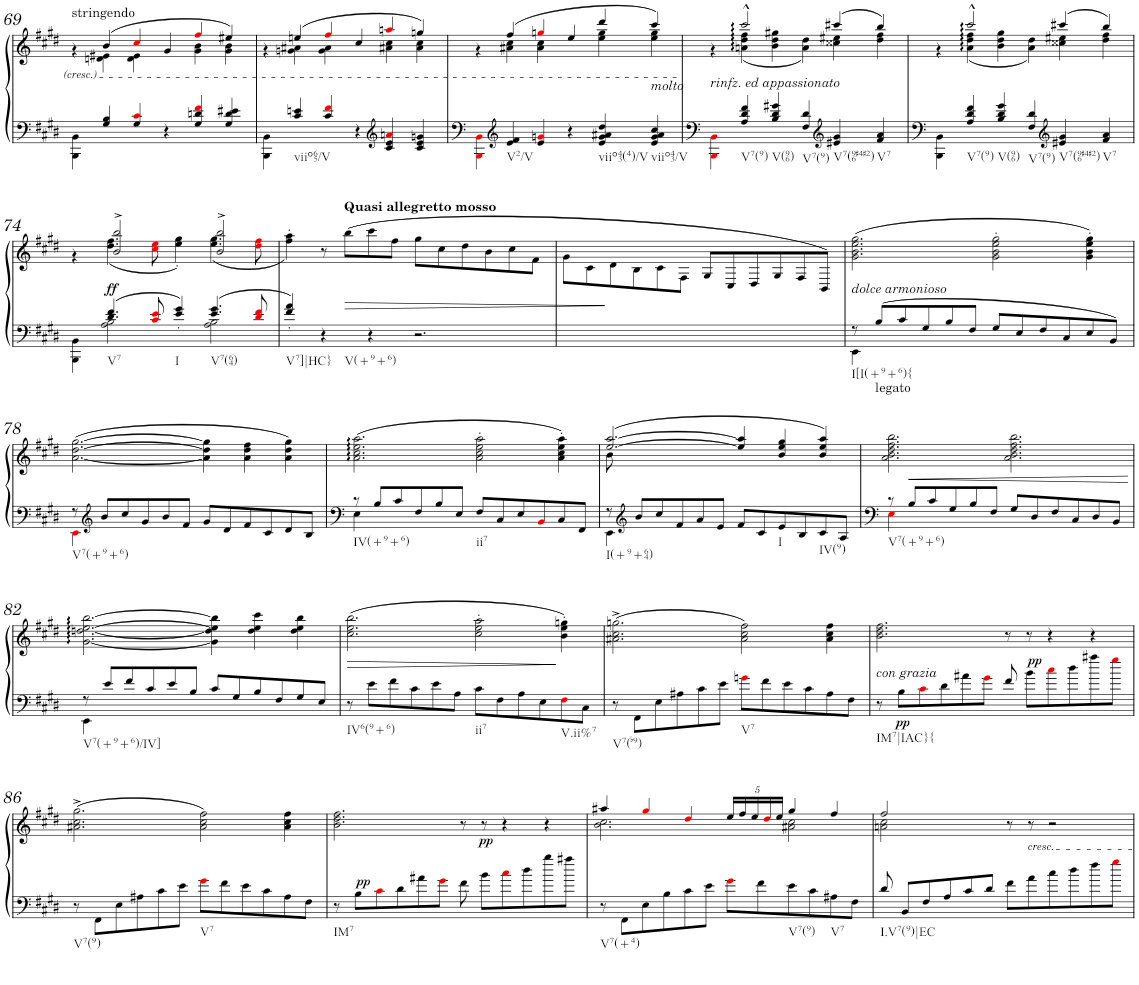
**kern	**kern	**dynam
*part1	*part1	*part1
*staff2	*staff1	*staff1/2
*I"Piano	*	*
*I'Pno.	*	*
!!LO:PB:g=z
*clefG2	*clefG2	*
*k[f#c#g#d#]	*k[f#c#g#d#]	*
*M6/4	*M6/4	*
=69	=69	=69
*	*^	*
!	!LO:TX:a:t=stringendo	!	!
4BBB\ 4BB\	4ryy	4r	.
4G#/ 4B/	(4b/	4dn\ 4e#X\	.
4G#/ 4c#i/	4cc#i/	4d\ 4e#\	.
4r	4g#/	4ryy	.
4G#/ 4dn/ 4f#i/	4ff#i/	4g#\ 4b\	.
4G#/ 4d/ 4e#X/	4ee#X/)	4g#\ 4b\	.
=70	=70	=70	=70
4BBB\ 4BB\	4ryy	4r	.
!LO:TX:b:t=viio65/V	!	!	!
4c#/ 4en/	(4een/	4gn\ 4a#X\	.
4c#/ 4f#i/	4ff#i/	4g\ 4a#\	.
4r	4cc#/	4ryy	.
*clefG2	*	*	*
4c#/ 4e/ 4ani/	4aani/	4a#X\ 4cc#\	.
4c#/ 4e/ 4gn/	4ggn/)	4a#\ 4cc#\	.
=71	=71	=71	=71
4BBBi\ 4BBi\	4ryy	4r	.
*clefG2	*	*	*
!LO:TX:b:t=V2/V	!	!	!
4e/ 4f#/	(4ff#/	4a#X\ 4cc#\	.
4e/ 4gni/	4ggni/	4a#\ 4cc#\	.
4r	4ee/	4ryy	.
!LO:TX:b:t=viio43(4)/V	!	!	!
4e/ 4g/ 4a#X/ 4dd#/	4ddd#/	4ee\ 4gg\	.
!	!LO:TX:b:i:t=molto	!	!
!LO:TX:b:t=viio43/V	!	!	!
4e/ 4g/ 4a#/ 4cc#/	4ccc#/)	4ee\ 4gg\	.
=72	=72	=72	=72
!	!LO:TX:b:i:t=rinfz. ed appassionato	!	!
4BBBi\ 4BBi\	4ryy	4r	.
!LO:TX:b:t=V7(9)	!	!	!
4A/ 4d#/ 4f#/	2ccc#^^/	(4an\ 4dd#\ 4ff#\	.
!LO:TX:b:t=V(96)	!	!	!
4B/ 4d#/ 4g#X/	.	4b\ 4dd#\ 4gg#X\	.
!LO:TX:b:t=V7(9)	!	!	!
4F#/ 4d#/	4ryy	4a\ 4dd#\)	.
*clefG2	*	*	*
!LO:TX:b:t=V7(96#4#2)	!	!	!
4e#X/ 4g#/	(4ccc#X/	4cc##X\ 4ee#X\	.
!LO:TX:b:t=V7	!	!	!
4f#/ 4a/	4bb/)	4dd#\ 4ff#\	.
=73	=73	=73	=73
4BBB\ 4BB\	4ryy	4r	.
!LO:TX:b:t=V7(9)	!	!	!
4A/ 4d#/ 4f#/	2ccc#^^/	(4a\ 4dd#\ 4ff#\	.
!LO:TX:b:t=V(96)	!	!	!
4B/ 4d#/ 4g#/	.	4b\ 4dd#\ 4gg#\	.
!LO:TX:b:t=V7(9)	!	!	!
4F#/ 4d#/	4ryy	4a\ 4dd#\)	.
*clefG2	*	*	*
!LO:TX:b:t=V7(96#4#2)	!	!	!
4e#X/ 4g#/	(4ccc#X/	4cc##X\ 4ee#X\	.
!LO:TX:b:t=V7	!	!	!
4f#/ 4a/	4bb/)	4dd#\ 4ff#\	.
!!LO:LB:g=z	!!
=74	=74	=74	=74
*^	*	*	*
4BBB\ 4BB\	4ryy	4ryy	4r	.
!LO:TX:b:t=V7	!	!	!	!
!	!	!	!	!LO:DY:b
4.d#/ 4.f#/	2A\ 2B\	2b/^ 2bb/^	(4.dd#\ 4.ff#\	ff
8c#i/ 8ei/	.	.	8cc#i\ 8eei\	.
!LO:TX:b:t=I	!	!	!	!
4e/' 4g#/'	4ryy	4ryy	4ee\' 4gg#\')	.
!LO:TX:b:t=V7(64)	!	!	!	!
4.e/ 4.g#/	2A\ 2B\	2b/^ 2bb/^	(4.ee\ 4.gg#\	.
8d#i/ 8f#i/	.	.	8dd#i\ 8ff#i\	.
=75	=75	=75	=75	=75
!LO:TX:b:t=V7]|HC}	!	!	!	!
*	*	*v	*v	*
4f#/' 4a/'	1.ryy	4ff#\' 4aa\')	.
!LO:TX:b:t=V(+9+6)	!	!	!
4r	.	8r	.
!	!	!LO:TX:a:B:t=Quasi allegretto mosso	!
!	!	!	!LO:HP:b
.	.	(8bb\L	>
4r	.	8ccc#\	.
.	.	8ff#\J	.
2.r	.	8gg#\L	.
.	.	8cc#\	.
.	.	8dd#\	.
.	.	8b\	.
.	.	8cc#\	.
.	.	8f#\J	.
*v	*v	*	*
=76	=76	=76
1.ryy	8g#\L	.
.	8c#\	.
.	8d#\	]
.	8B\	.
.	8c#\	.
.	8F#\J	.
.	8G#/L	.
.	8C#/	.
.	8D#/	.
.	8G#/	.
.	8F#/	.
.	8BB/J)	.
=77	=77	=77
*^	*	*
!	!	!LO:TX:b:i:t=dolce armonioso	!
!LO:TX:b:t=I[I(+9+6){	!	!	!
8r	4EE\	(2.g#\ 2.b\ 2.ee\ 2.gg#\	.
!LO:TX:b:t=legato	!	!	!
8B/L	.	.	.
8c#/	4ryy	.	.
8G#/	.	.	.
8B/	1ryy	.	.
8F#/J	.	.	.
8G#/L	.	2g#\' 2b\' 2ee\' 2gg#\'	.
8E/	.	.	.
8F#/	.	.	.
8C#/	.	.	.
8E/	.	4g#\' 4b\' 4ee\' 4gg#\')	.
8BB/J	.	.	.
!!LO:LB:g=z
=78	=78	=78	=78
!LO:TX:b:t=V7(+9+6)	!	!	!
8r	4EEi\	([2.a\ [2.dd#\ [2.gg#\	.
*clefG2	*	*	*
8b/L	.	.	.
8cc#/	4ryy	.	.
8g#/	.	.	.
8b/	1ryy	.	.
8f#/J	.	.	.
8g#/L	.	4a\] 4dd#\] 4gg#\]	.
8d#/	.	.	.
8f#/	.	4a\ 4dd#\ 4ff#\	.
8c#/	.	.	.
8d#/	.	4a\ 4dd#\ 4gg#\)	.
8B/J	.	.	.
=79	=79	=79	=79
!LO:TX:b:t=IV(+9+6)	!	!	!
8r	4E\	(2.a\ 2.cc#\ 2.ee\ 2.aa\	.
8B/L	.	.	.
8c#/	4ryy	.	.
8F#/	.	.	.
8B/	1ryy	.	.
8E/J	.	.	.
!LO:TX:b:t=ii7	!	!	!
8F#/L	.	2a\' 2cc#\' 2ee\' 2aa\'	.
8C#/	.	.	.
8E/	.	.	.
8BBi/	.	.	.
8C#/	.	4a\' 4cc#\' 4ee\' 4aa\')	.
8FF#/J	.	.	.
=80	=80	=80	=80
*	*	*^	*
!LO:TX:b:t=I(+9+64)	!	!	!	!
8r	4EE\	([2.ee/ [2.aa/	8b\	.
*clefG2	*	*	*	*
8b/L	.	.	8ryy	.
8cc#/	4ryy	.	4ryy	.
8f#/	.	.	.	.
8a/	1ryy	.	1ryy	.
8e/J	.	.	.	.
8f#/L	.	4ee/] 4aa/]	.	.
8c#/	.	.	.	.
!LO:TX:b:t=I	!	!	!	!
8e/	.	4b/ 4ee/ 4gg#/	.	.
8B/	.	.	.	.
!LO:TX:b:t=IV(9)	!	!	!	!
8c#/	.	4b/ 4ee/ 4aa/)	.	.
8A/J	.	.	.	.
*	*	*v	*v	*
=81	=81	=81	=81
!LO:TX:b:t=V7(+9+6)	!	!	!
8r	4Ei\	2.a\ 2.b\ 2.dd#\ 2.ff#\ 2.bb\	.
8B/L	.	.	.
8c#/	4ryy	.	.
8G#/	.	.	.
8B/	1ryy	.	.
8F#/J	.	.	.
8G#/L	.	2.a\ 2.b\ 2.dd#\ 2.ff#\ 2.bb\	.
8D#/	.	.	.
8F#/	.	.	.
8C#/	.	.	.
8D#/	.	.	.
8BB/J	.	.	.
!!LO:LB:g=z
=82	=82	=82	=82
!LO:TX:b:t=V7(+9+6)/IV]	!	!	!
8r	4EE\	[2.g#\ [2.ddn\ [2.ee\ [2.bb\	.
8e/L	.	.	.
8f#/	4ryy	.	.
8c#/	.	.	.
8e/	1ryy	.	.
8B/J	.	.	.
8c#/L	.	4g#\] 4dd\] 4ee\] 4bb\]	.
8G#/	.	.	.
8B/	.	4dd\ 4ee\ 4ccc#\	.
8F#/	.	.	.
8G#/	.	4dd\ 4ee\ 4bb\	.
8E/J	.	.	.
*v	*v	*	*
=83	=83	=83
!LO:TX:b:t=IV6(9+6)	!	!
!	!	!LO:HP:b
8r	(2.cc#\ 2.ee\ 2.bb\	>
8e\L	.	.
8f#\	.	.
8c#\	.	.
8e\	.	.
8A\J	.	.
!LO:TX:b:t=ii7	!	!
8c#\L	2cc#\' 2ee\' 2aa\'	.
8F#\	.	.
8A\	.	.
8E\	.	.
!LO:TX:b:t=V.ii%7	!	!
8F#i\	4b\' 4ee\' 4ggn\')	]
8C#\J	.	.
=84	=84	=84
!LO:TX:b:t=V7(b9)	!	!
8r	(2.a#X\^ 2.cc#\^ 2.ggn\^	.
8FF#\L	.	.
8E\	.	.
8A#X\	.	.
8c#\	.	.
8e\J	.	.
!LO:TX:b:t=V7	!	!
8gni\L	2a#\ 2cc#\ 2ff#\)	.
8f#\	.	.
8e\	.	.
8c#\	.	.
8A#\	4a#\ 4cc#\ 4ff#\	.
8F#\J	.	.
=85	=85	=85
!	!LO:TX:b:i:t=con grazia	!
!LO:TX:b:t=IM7|IAC}{	!	!
8r	2.b\ 2.dd#\ 2.ff#\	.
!	!	!LO:DY:b=2
8B\L	.	pp
8c#i\	.	.
8d#\	.	.
8a#X\	.	.
8g#i\J	.	.
8f#/	8r	.
!	!	!LO:DY:a=2
8b\L	8r	pp
8cc#i\	4r	.
8dd#\	.	.
8aa#X\	4r	.
8gg#i\J	.	.
!!LO:LB:g=z
=86	=86	=86
!LO:TX:b:t=V7(9)	!	!
8r	(2.a#X\^ 2.cc#\^ 2.gg#\^	.
8FF#\L	.	.
8E\	.	.
8A#X\	.	.
8c#\	.	.
8e\J	.	.
!LO:TX:b:t=V7	!	!
8g#i\L	2a#\ 2cc#\ 2ff#\)	.
8f#\	.	.
8e\	.	.
8c#\	.	.
8A#\	4a#\ 4cc#\ 4ff#\	.
8F#\J	.	.
=87	=87	=87
!LO:TX:b:t=IM7	!	!
8r	2.b\ 2.dd#\ 2.ff#\	.
!	!	!LO:DY:a=2
8B\L	.	pp
8c#i\	.	.
8d#\	.	.
8a#X\	.	.
8g#i\J	.	.
8f#\	8r	.
!	!	!LO:DY:b
8b\L	8r	pp
8cc#i\	4r	.
8dd#\	.	.
8bb\	4r	.
8aa#X\J	.	.
=88	=88	=88
*	*^	*
!LO:TX:b:t=V7(+4)	!	!	!
8r	4aa#X/	2.b\ 2.cc#\	.
8FF#\L	.	.	.
8E\	4gg#i/	.	.
8B\	.	.	.
8c#\	4dd#i/	.	.
8e\J	.	.	.
*	*Xbrackettup	*	*
8g#i\L	20ee/LL	4ryy	.
.	20ff#/	.	.
.	20ee/	.	.
8f#\	.	.	.
.	20dd#i/	.	.
.	20ee/JJ	.	.
!LO:TX:b:t=V7(9)	!	!	!
8e\	4gg#/	2a#X\ 2cc#\	.
8c#\	.	.	.
!LO:TX:b:t=V7	!	!	!
8A#X\	4ff#/	.	.
8F#\J	.	.	.
=89	=89	=89	=89
!LO:TX:b:t=I.V7(9)|EC	!	!	!
8d#/	2ff#/	2an\ 2cc#\	.
8BB/L	.	.	.
8F#/	.	.	.
8A/	.	.	.
8c#/	4ryy	1ryy	.
8d#/J	.	.	.
8f#\L	8r	.	.
!	!LO:TX:b:i:t=cresc.	!	!
8a\	8r	.	.
8cc#\	2r	.	.
8dd#\	.	.	.
8ff#\	.	.	.
8gg#i\J	.	.	.
*	*v	*v	*
=	=	=
*-	*-	*-
